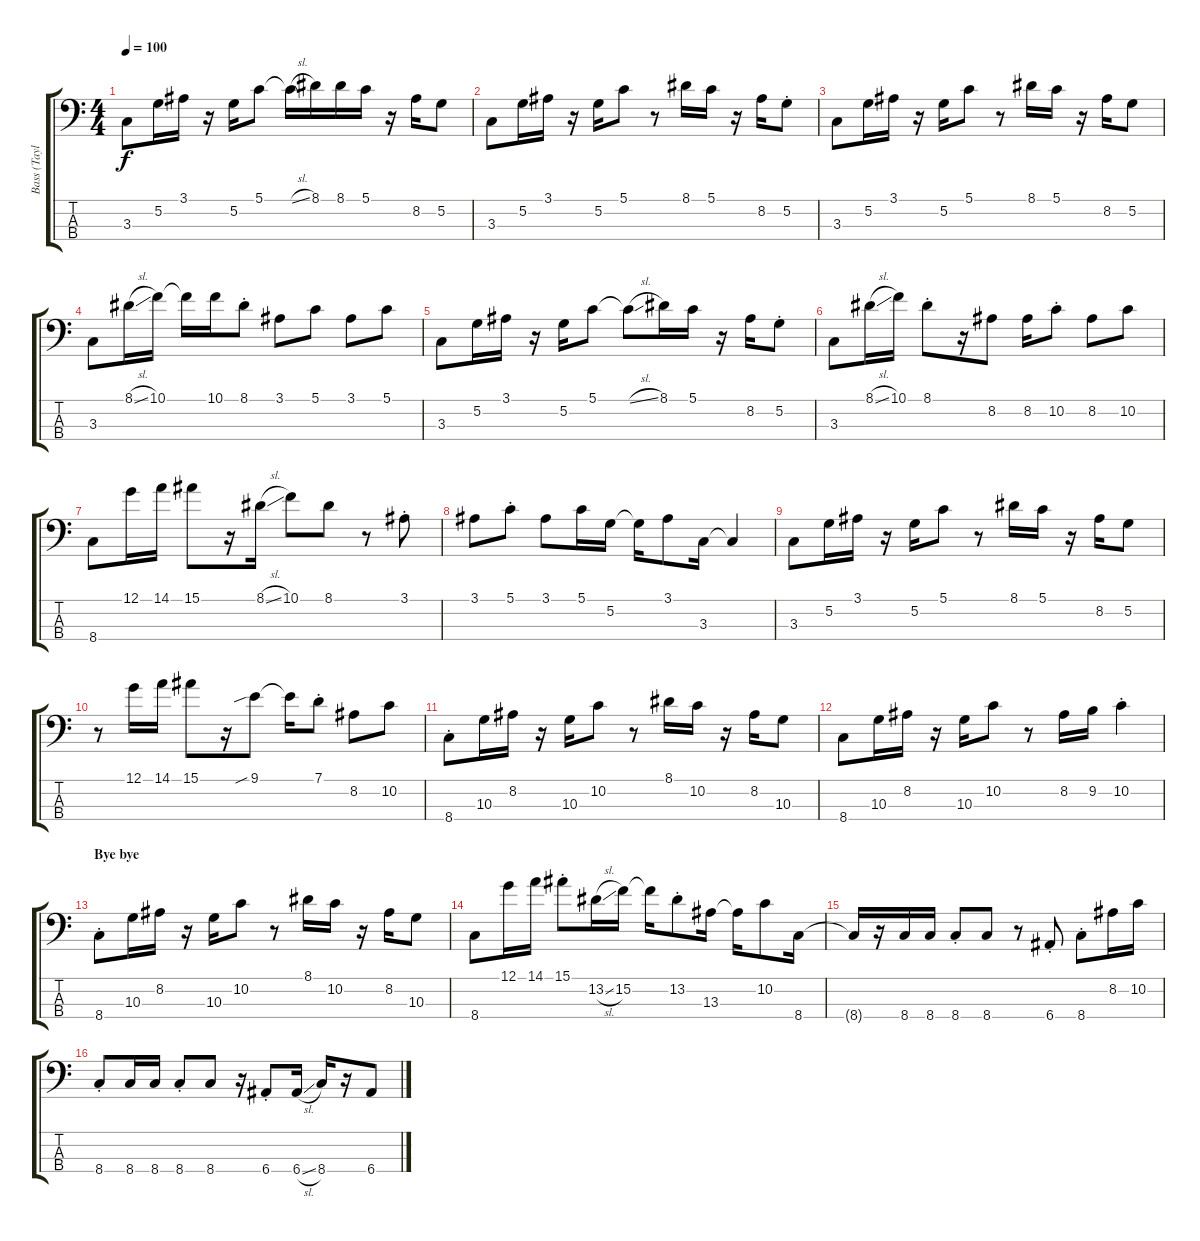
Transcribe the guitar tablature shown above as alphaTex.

\track ("Bass (Taylor)" "Bass (Tayl") {instrument electricbassfinger}
\staff {score tabs}
\tuning (G2 D2 A1 E1) {hide}
\ts (4 4)
\tempo 100
\clef f4
\ks c
3.3.8{dy f} 5.2.16 3.1.16 r.16 5.2.16 5.1.8 5.1{sl t}.16 8.1.16 8.1.16 5.1.16 r.16 8.2.16 5.2.8 |
3.3.8 5.2.16 3.1.16 r.16 5.2.16 5.1.8 r.8 8.1.16 5.1.16 r.16 8.2.16 5.2{st}.8 |
3.3.8 5.2.16 3.1.16 r.16 5.2.16 5.1.8 r.8 8.1.16 5.1.16 r.16 8.2.16 5.2.8 |
3.3.8 8.1{sl}.16 10.1.16 10.1{t}.16 10.1.16 8.1{st}.8 3.1.8 5.1.8 3.1.8 5.1.8 |
3.3.8 5.2.16 3.1.16 r.16 5.2.16 5.1.8 5.1{sl t}.8 8.1.16 5.1.16 r.16 8.2.16 5.2{st}.8 |
3.3.8 8.1{sl}.16 10.1.16 8.1{st}.8 r.16 8.2.8 8.2.16 10.2{st}.8 8.2.8 10.2.8 |
8.4.8 12.1.16 14.1.16 15.1.8 r.16 8.1{sl}.16 10.1.8 8.1.8 r.8 3.1{st}.8 |
3.1.8 5.1{st}.8 3.1.8 5.1.16 5.2.16 5.2{t}.16 3.1.8 3.3.16 3.3{t}.4 |
3.3.8 5.2.16 3.1.16 r.16 5.2.16 5.1.8 r.8 8.1.16 5.1.16 r.16 8.2.16 5.2.8 |
r.8 12.1.16 14.1.16 15.1.8 r.16 9.1{sib}.8 9.1{t}.16 7.1{st}.8 8.2.8 10.2.8 |
8.4{st}.8 10.3.16 8.2.16 r.16 10.3.16 10.2.8 r.8 8.1.16 10.2.16 r.16 8.2.16 10.3.8 |
8.4.8 10.3.16 8.2.16 r.16 10.3.16 10.2.8 r.8 8.2.16 9.2.16 10.2{st}.4 |
\section ("" "Bye bye")
8.4{st}.8 10.3.16 8.2.16 r.16 10.3.16 10.2.8 r.8 8.1.16 10.2.16 r.16 8.2.16 10.3.8 |
8.4.8 12.1.16 14.1.16 15.1{st}.8 13.2{sl}.16 15.2.16 15.2{t}.16 13.2{st}.8 13.3.16 13.3{t}.16 10.2.8 8.4.16 |
8.4{t}.16 r.16 8.4.16 8.4.16 8.4{st}.8 8.4.8 r.8 6.4{st}.8 8.4{st}.8 8.2.16 10.2.16 |
8.4{st}.8 8.4.16 8.4.16 8.4{st}.8 8.4.8 r.16 6.4{st}.8 6.4{sl}.16 8.4.16 r.16 6.4.8
